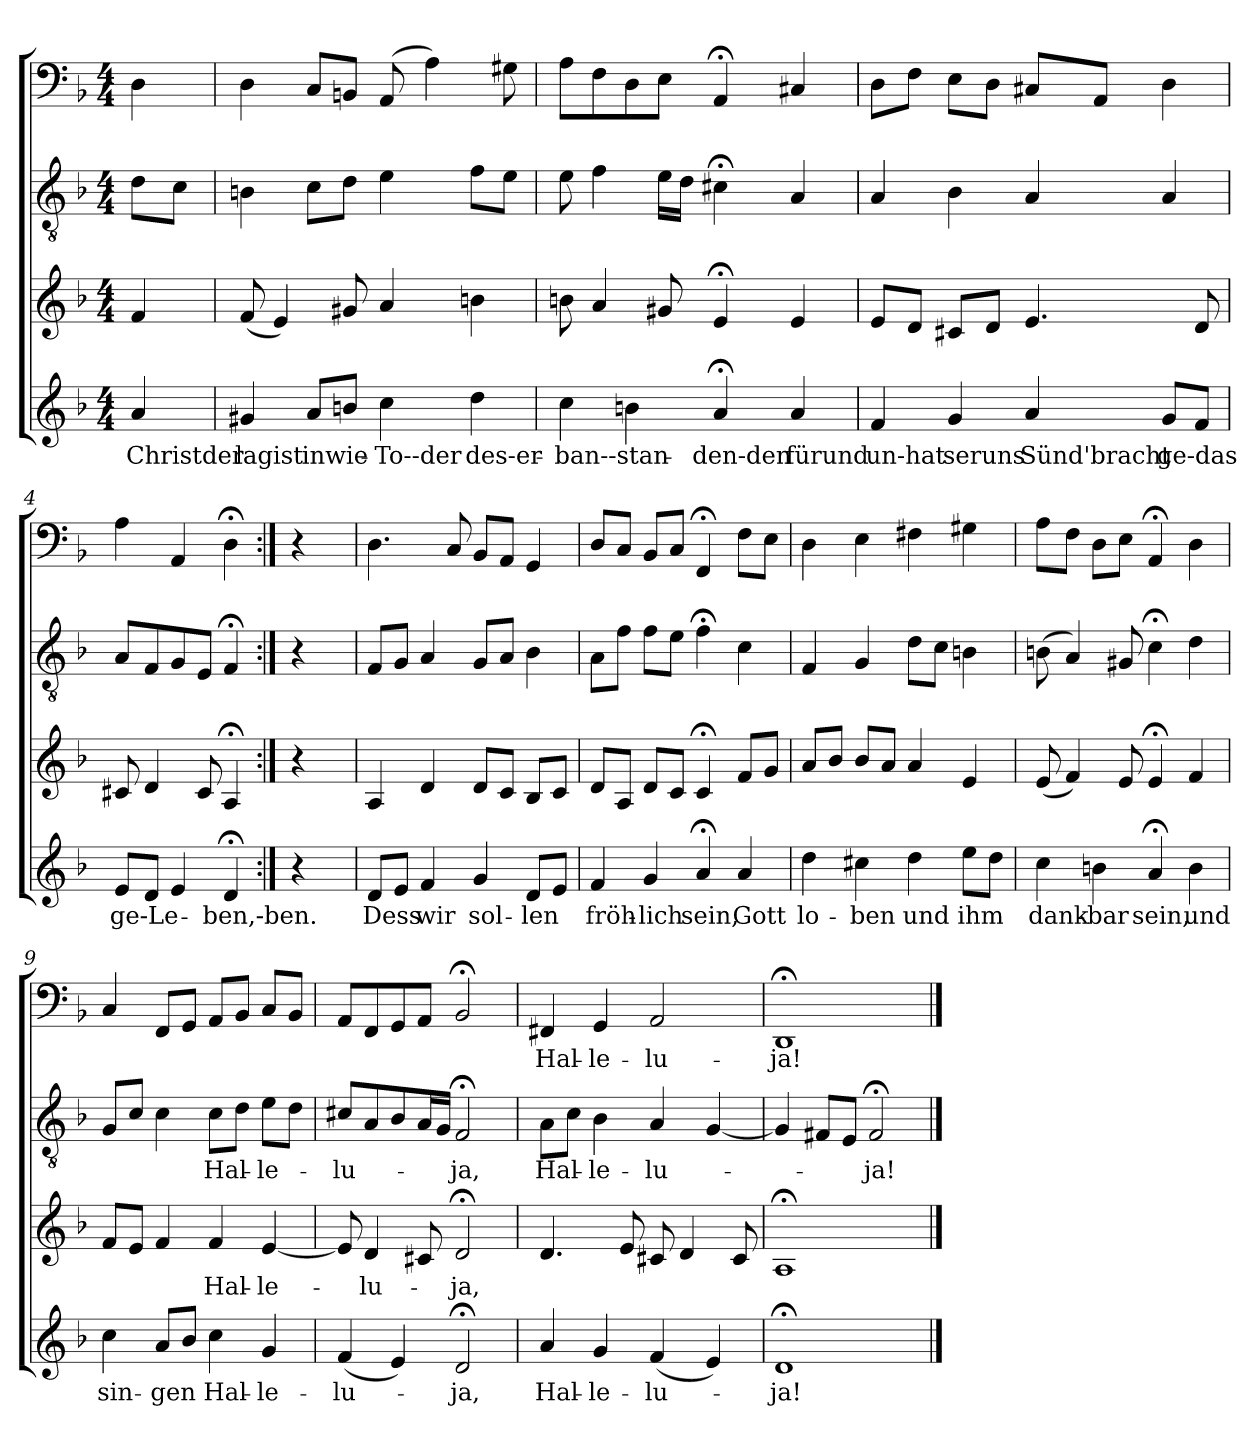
**kern	**text	**kern	**text	**kern	**text	**kern	**text
*part4	*part4	*part3	*part3	*part2	*part2	*part1	*part1
*staff4	*staff4	*staff3	*staff3	*staff2	*staff2	*staff1	*staff1
*clefG2	*	*clefG2	*	*clefGv2	*	*clefF4	*
*k[b-]	*	*k[b-]	*	*k[b-]	*	*k[b-]	*
*d:	*	*d:	*	*d:	*	*d:	*
*M4/4	*	*M4/4	*	*M4/4	*	*M4/4	*
=	=	=	=	=	=	=	=
4a/	Christder	4f/	.	8d\L	.	4D\	.
.	.	.	.	8c\J	.	.	.
=1	=1	=1	=1	=1	=1	=1	=1
4g#X/	lagist	(8f/	.	4Bn\	.	4D\	.
.	.	4e/)	.	.	.	.	.
8a/L	inwie-	.	.	8c\L	.	8C/L	.
8bn/J	.	8g#X/	.	8d\J	.	8BBn/J	.
4cc\	To--der	4a/	.	4e\	.	(8AA/	.
.	.	.	.	.	.	4A\)	.
4dd\	-des-er-	4bn\	.	8f\L	.	.	.
.	.	.	.	8e\J	.	8G#X\	.
=2	=2	=2	=2	=2	=2	=2	=2
4cc\	-ban--stan-	8bn\	.	8e\	.	8A\L	.
.	.	4a/	.	4f\	.	8F\	.
4bn\	.	.	.	.	.	8D\	.
.	.	8g#X/	.	16e\LL	.	8E\J	.
.	.	.	.	16d\JJ	.	.	.
4a;</	-den-den	4e;</	.	4c#X;<\	.	4AA;</	.
4a/	fürund	4e/	.	4A/	.	4C#X/	.
=3	=3	=3	=3	=3	=3	=3	=3
4f/	un-hat	8e/L	.	4A/	.	8D\L	.
.	.	8d/J	.	.	.	8F\J	.
4g/	-seruns	8c#X/L	.	4B-\	.	8E\L	.
.	.	8d/J	.	.	.	8D\J	.
4a/	Sünd'bracht	4.e/	.	4A/	.	8C#X/L	.
.	.	.	.	.	.	8AA/J	.
8g/L	ge-das	.	.	4A/	.	4D\	.
8f/J	.	8d/	.	.	.	.	.
=4	=4	=4	=4	=4	=4	=4	=4
8e/L	-ge-Le-	8c#X/	.	8A/L	.	4A\	.
8d/J	.	4d/	.	8F/	.	.	.
4e/	.	.	.	8G/	.	4AA/	.
.	.	8c#/	.	8E/J	.	.	.
4d;</	-ben,-ben.	4A;</	.	4F;</	.	4D;<\	.
=:|!	=:|!	=:|!	=:|!	=:|!	=:|!	=:|!	=:|!
4r	.	4r	.	4r	.	4r	.
=5	=5	=5	=5	=5	=5	=5	=5
8d/L	Dess	4A/	.	8F/L	.	4.D\	.
8e/J	.	.	.	8G/J	.	.	.
4f/	wir	4d/	.	4A/	.	.	.
.	.	.	.	.	.	8C/	.
4g/	sol-	8d/L	.	8G/L	.	8BB-/L	.
.	.	8c/J	.	8A/J	.	8AA/J	.
8d/L	-len	8B-/L	.	4B-\	.	4GG/	.
8e/J	.	8c/J	.	.	.	.	.
=6	=6	=6	=6	=6	=6	=6	=6
4f/	fröh-	8d/L	.	8A\L	.	8D/L	.
.	.	8A/J	.	8f\J	.	8C/J	.
4g/	-lich	8d/L	.	8f\L	.	8BB-/L	.
.	.	8c/J	.	8e\J	.	8C/J	.
4a;</	sein,	4c;</	.	4f;<\	.	4FF;</	.
4a/	Gott	8f/L	.	4c\	.	8F\L	.
.	.	8g/J	.	.	.	8E\J	.
=7	=7	=7	=7	=7	=7	=7	=7
4dd\	lo-	8a/L	.	4F/	.	4D\	.
.	.	8b-/J	.	.	.	.	.
4cc#X\	-ben	8b-/L	.	4G/	.	4E\	.
.	.	8a/J	.	.	.	.	.
4dd\	und	4a/	.	8d\L	.	4F#X\	.
.	.	.	.	8c\J	.	.	.
8ee\L	ihm	4e/	.	4Bn\	.	4G#X\	.
8dd\J	.	.	.	.	.	.	.
=8	=8	=8	=8	=8	=8	=8	=8
4cc\	dank-	(8e/	.	(8Bn\	.	8A\L	.
.	.	4f/)	.	4A/)	.	8F\J	.
4bn\	-bar	.	.	.	.	8D\L	.
.	.	8e/	.	8G#X/	.	8E\J	.
4a;</	sein,	4e;</	.	4c;<\	.	4AA;</	.
4b\	und	4f/	.	4d\	.	4D\	.
=9	=9	=9	=9	=9	=9	=9	=9
4cc\	sin-	8f/L	.	8G/L	.	4C/	.
.	.	8e/J	.	8c/J	.	.	.
8a/L	-gen	4f/	.	4c\	.	8FF/L	.
8b-/J	.	.	.	.	.	8GG/J	.
4cc\	Hal-	4f/	Hal-	8c\L	Hal-	8AA/L	.
.	.	.	.	8d\J	.	8BB-/J	.
4g/	-le-	[4e/	-le-	8e\L	-le-	8C/L	.
.	.	.	.	8d\J	.	8BB-/J	.
=10	=10	=10	=10	=10	=10	=10	=10
(4f/	-lu-	8e/]	.	8c#X/L	-lu-	8AA/L	.
.	.	4d/	-lu-	8A/	.	8FF/	.
4e/)	.	.	.	8B-/	.	8GG/	.
.	.	8c#X/	.	16A/L	.	8AA/J	.
.	.	.	.	16G/JJ	.	.	.
2d;</	-ja,	2d;</	-ja,	2F;</	-ja,	2BB-;</	.
=11	=11	=11	=11	=11	=11	=11	=11
4a/	Hal-	4.d/	.	8A\L	Hal-	4FF#X/	Hal-
.	.	.	.	8c\J	.	.	.
4g/	-le-	.	.	4B-\	-le-	4GG/	-le-
.	.	8e/	.	.	.	.	.
(4f/	-lu-	8c#X/	.	4A/	-lu-	2AA/	-lu-
.	.	4d/	.	.	.	.	.
4e/)	.	.	.	[4G/	.	.	.
.	.	8c#/	.	.	.	.	.
=12	=12	=12	=12	=12	=12	=12	=12
1d;</	-ja!	1A;</	.	4G/]	.	1DD;</	-ja!
.	.	.	.	8F#X/L	.	.	.
.	.	.	.	8E/J	.	.	.
.	.	.	.	2F#;</	-ja!	.	.
==	==	==	==	==	==	==	==
*-	*-	*-	*-	*-	*-	*-	*-
